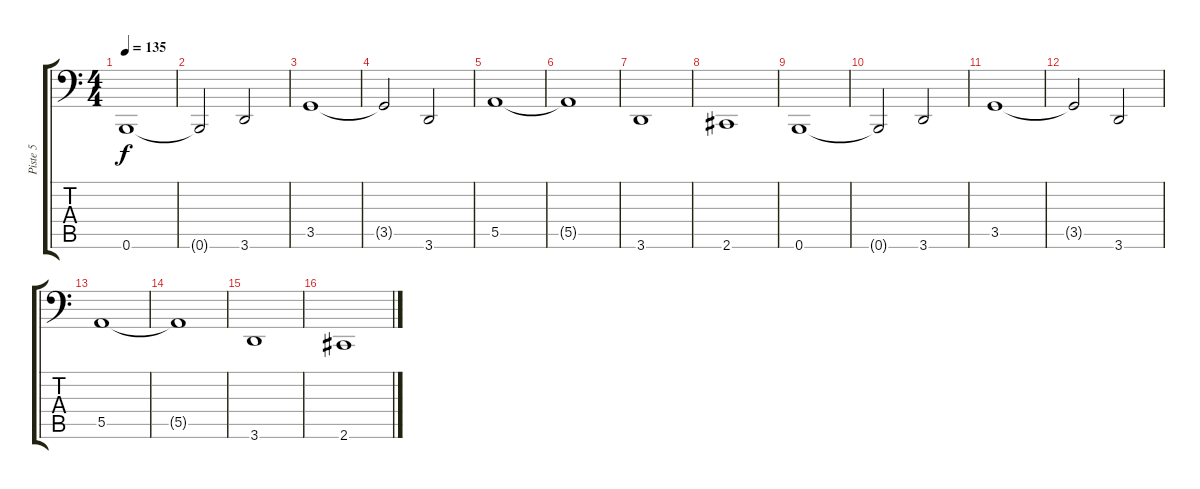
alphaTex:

\track ("Piste 5" "Piste 5") {instrument electricbasspick}
\staff {score tabs}
\tuning (B2 Gb2 D2 A1 E1 B0) {hide}
\ts (4 4)
\tempo 135
\clef f4
\ks c
0.6.1{dy f instrument electricbasspick} |
0.6{t}.2 3.6.2 |
3.5.1 |
3.5{t}.2 3.6.2 |
5.5.1 |
5.5{t}.1 |
3.6.1 |
2.6.1 |
0.6.1 |
0.6{t}.2 3.6.2 |
3.5.1 |
3.5{t}.2 3.6.2 |
5.5.1 |
5.5{t}.1 |
3.6.1 |
2.6.1
